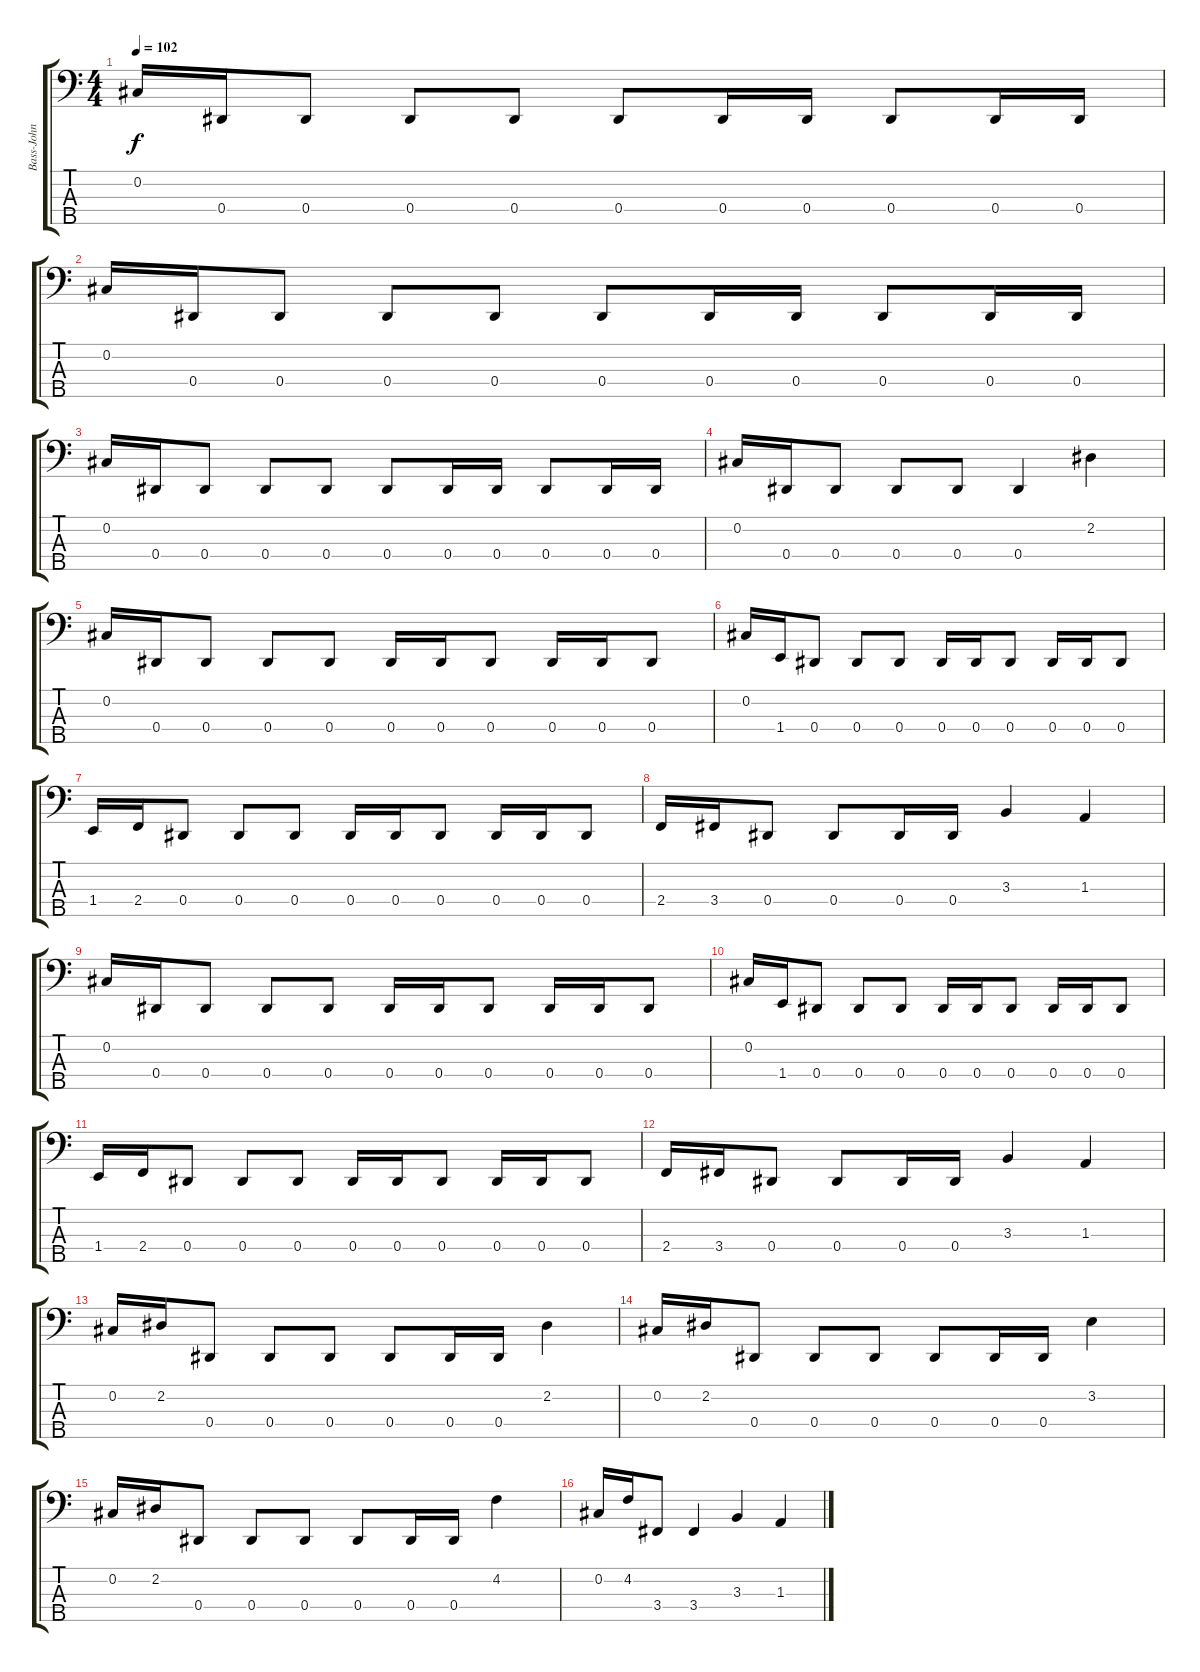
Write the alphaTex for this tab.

\track ("Bass-John Myung" "Bass-John ") {instrument electricbassfinger}
\staff {score tabs}
\tuning (Gb2 Db2 Ab1 Eb1 Bb0) {hide}
\ts (4 4)
\tempo 102
\clef f4
\ks c
0.2.16{dy f} 0.4.16 0.4.8 0.4.8 0.4.8 0.4.8 0.4.16 0.4.16 0.4.8 0.4.16 0.4.16 |
0.2.16 0.4.16 0.4.8 0.4.8 0.4.8 0.4.8 0.4.16 0.4.16 0.4.8 0.4.16 0.4.16 |
0.2.16 0.4.16 0.4.8 0.4.8 0.4.8 0.4.8 0.4.16 0.4.16 0.4.8 0.4.16 0.4.16 |
0.2.16 0.4.16 0.4.8 0.4.8 0.4.8 0.4.4 2.2.4 |
0.2.16 0.4.16 0.4.8 0.4.8 0.4.8 0.4.16 0.4.16 0.4.8 0.4.16 0.4.16 0.4.8 |
0.2.16 1.4.16 0.4.8 0.4.8 0.4.8 0.4.16 0.4.16 0.4.8 0.4.16 0.4.16 0.4.8 |
1.4.16 2.4.16 0.4.8 0.4.8 0.4.8 0.4.16 0.4.16 0.4.8 0.4.16 0.4.16 0.4.8 |
2.4.16 3.4.16 0.4.8 0.4.8 0.4.16 0.4.16 3.3.4 1.3.4 |
0.2.16 0.4.16 0.4.8 0.4.8 0.4.8 0.4.16 0.4.16 0.4.8 0.4.16 0.4.16 0.4.8 |
0.2.16 1.4.16 0.4.8 0.4.8 0.4.8 0.4.16 0.4.16 0.4.8 0.4.16 0.4.16 0.4.8 |
1.4.16 2.4.16 0.4.8 0.4.8 0.4.8 0.4.16 0.4.16 0.4.8 0.4.16 0.4.16 0.4.8 |
2.4.16 3.4.16 0.4.8 0.4.8 0.4.16 0.4.16 3.3.4 1.3.4 |
0.2.16 2.2.16 0.4.8 0.4.8 0.4.8 0.4.8 0.4.16 0.4.16 2.2.4 |
0.2.16 2.2.16 0.4.8 0.4.8 0.4.8 0.4.8 0.4.16 0.4.16 3.2.4 |
0.2.16 2.2.16 0.4.8 0.4.8 0.4.8 0.4.8 0.4.16 0.4.16 4.2.4 |
0.2.16 4.2.16 3.4.8 3.4.4 3.3.4 1.3.4
